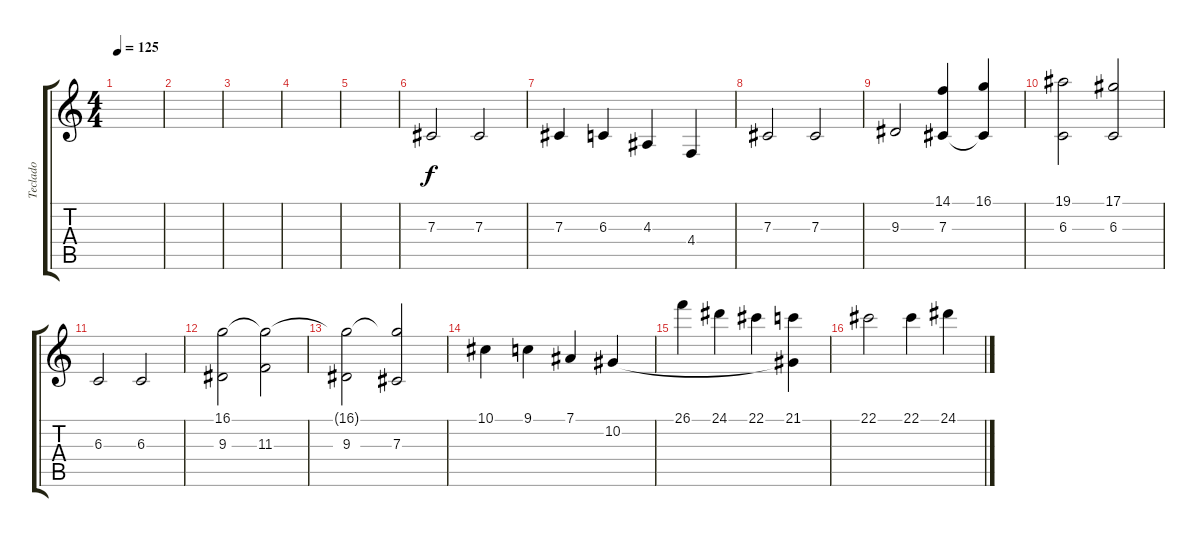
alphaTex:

\track ("Teclado" "Teclado") {instrument stringensemble1}
\staff {score tabs}
\tuning (Eb4 Bb3 Gb3 Db3 Ab2 Eb2) {hide}
\ts (4 4)
\tempo 125
\clef g2
\ks c
|
|
|
|
|
7.3.2 7.3.2 |
7.3.4 6.3.4 4.3.4 4.4.4 |
7.3.2 7.3.2 |
9.3.2 (14.1 7.3).4 (16.1 7.3{t}).4 |
(19.1 6.3).2 (17.1 6.3).2 |
6.3.2 6.3.2 |
(16.1 9.3).2 (16.1{t} 11.3).2 |
(16.1{t} 9.3).2 (16.1{t} 7.3).2 |
10.1.4 9.1.4 7.1.4 10.2.4 |
26.1.4 24.1.4 22.1.4 (21.1 10.2{t}).4 |
22.1.2 22.1.4 24.1.4
